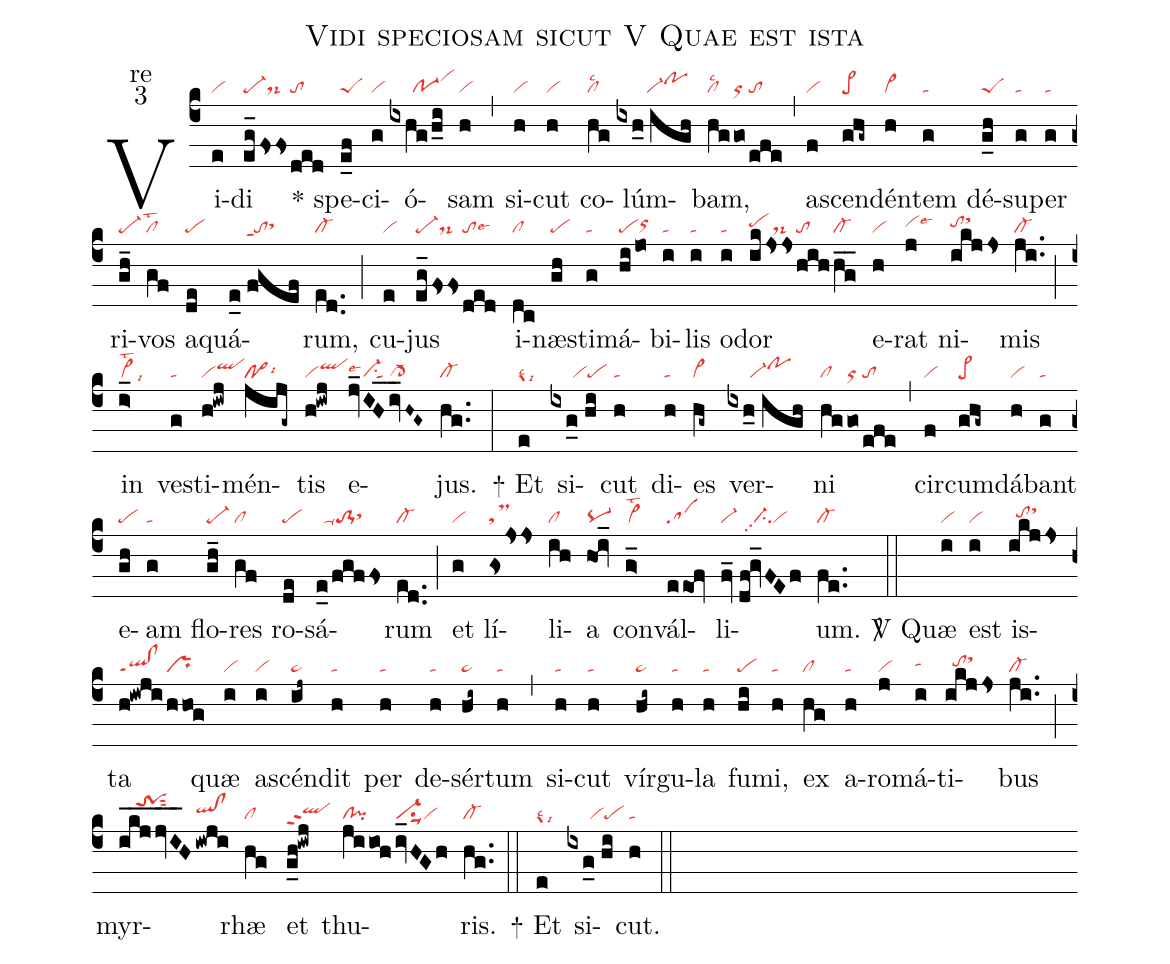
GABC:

name:Vidi speciosam sicut V Quae est ista;
office-part:re;
mode:3;
nabc-lines:1;
%%
(c4) Vi(e|vi)di(eg_|pe-|fss|//ds-|ded|to) <sp>*</sp>
spe(e_f|peS)ci(g|vi)ó(ixhg/h_i|//////po-1vihj)sam(h|vi) (,)
si(h|vi)cut(h|vi)
co(hg|cllsc2)lúm(ixh_0//igh|////////vi-pohi)bam,(hg|cllsc2|go|or|efe|to) (,)
as(f|vi)cen(ghg~|pe>)dén(h|vi>)tem(g|ta)
dé(g_h|peS)su(g|ta)per(g|ta)
ri(gh_|pe-lst3)vos(gf|cl)
a(de|pe)quá(e_0//fgef|////toppt1sthh)rum,(ed..|cl-) (;)
cu(e|vi)jus(eg_|pe-|fss|//ds-|ded|tolse6)
i(dc|cl)næs(gh|pe)ti(g|ta)má(hi/jo|peorhh)bi(i|ta)lis(i|ta)
o(i|ta)dor(ik|pehh|jss|//ds-|hih|to|hg__|cl-)
e(h|vi)rat(j|vihhlse6) ni(ikjjs|tohhsthj)mis(ji..|cl-) (;)
in(i>_|vi>lst2lsi9) ves(g|ta)ti(h!iwj|viqlhi)mén(jijg~|po>lsi6)tis(h!iwj|viqlhi)
e(jv_IH_|vi-su1sut1lse4|iv_H~G~|cl->)jus.(hg..|cl-) (:)

<sp>+</sp> Et(e|grlsc2lsi6) si(ixg_0//hi|//////vipe)cut(h|ta)
di(h|ta)es(hg~|cl~) ver(ixh_0//igh|//////vi-pohi)ni(hg|cl|go|or|efe|to) (,)
cir(f|vi)cum(ghg~|pe>)dá(h|vi)bant(g|ta)
e(gh|pe)am(g|ta) flo(gh_|pe-)res(gf|cl)
ro(de|pe)sá(e_0/fgffs|//to-1ppu1sthh)rum(ed..|cl-) (;)
et(g|vi) lí(gsjss|tsM)li(ih|cl)a(hoi_|pq-)
con(g>_|vi>lst2)vál(eeof|sa)li(fv_//df!gv_FEf|vi-////ci-pp2vi)um.(fe..|cl-) (::)

<sp>V/</sp> Quæ(i|vi) est(i|vi) is(ikjjs|//tohhsthj)ta(h!iwji|ql!clppt1|hhog|pr)
quæ(i|vi) as(i|vi)cén(ij~|pe~)dit(h|ta) per(h|ta) de(h|ta)sér(hi~|pe~)tum(h|ta) (,)
si(h|ta)cut(h|ta) vír(hi~|pe~)gu(h|ta)la(h|ta) fu(hi|pe)mi,(h|ta)
ex(hg|cl) a(h|ta)ro(j|vi)má(i|tahh)ti(ikjjs|//tohhsthj)bus(ji..|cl-) (;)
myr(ikjjvI_____H|////trShjsut2|iwji|qlhh!clhh)rhæ(hg|cl)
et(g_h!iwj|qlhhppt2) thu(jiioh|cl!pi|iv_HGh|vi-su1suu1vi)ris.(hg..|cl-) (::)

<sp>+</sp> Et(e|grlsc2lsi6) si(ixg_0//hi|//////vipe)cut.(h|ta) (::)
